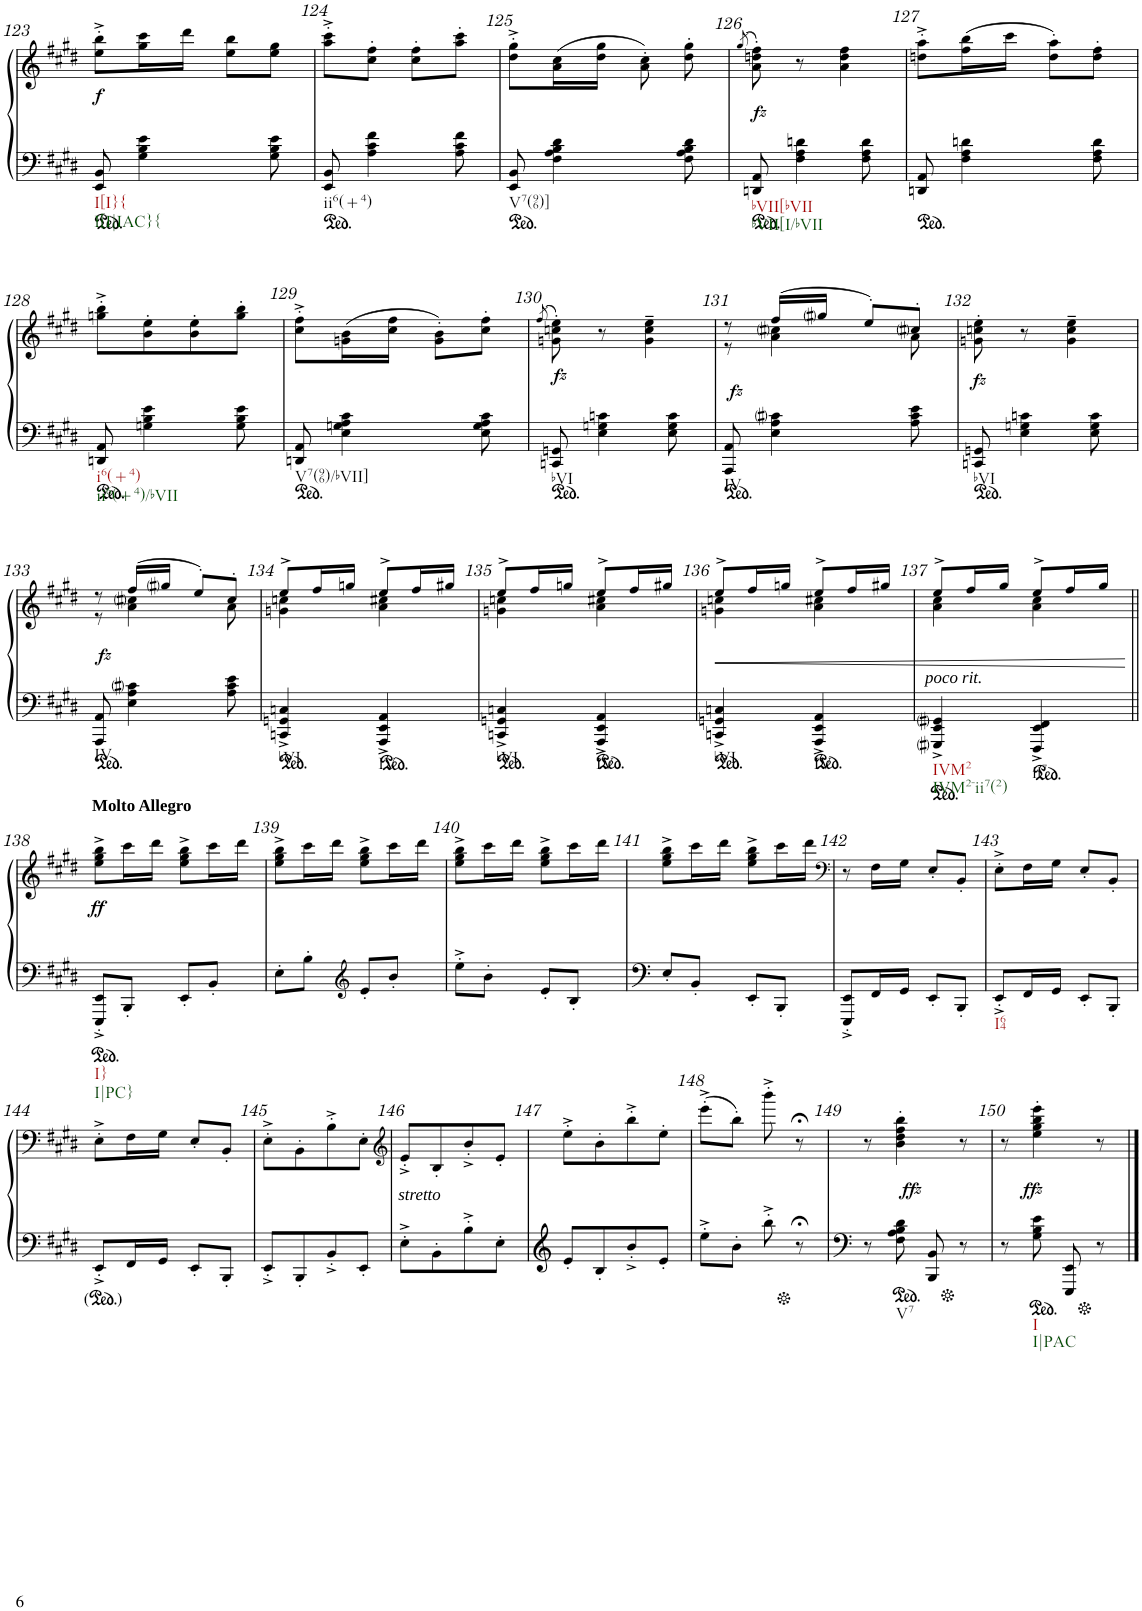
**kern	**kern	**dynam
*part1	*part1	*part1
*staff2	*staff1	*staff1/2
*I"Midi_1	*	*
!!LO:PB:g=z
*clefF4	*clefG2	*
*k[f#c#g#d#]	*k[f#c#g#d#]	*
*M2/4	*M2/4	*
=123	=123	=123
!LO:TX:b:t=I[I}{	!	!
!LO:TX:b:t=I[I|IAC}{	!	!
!	!	!LO:DY:b
8EE/ 8BB/	8ee\'^ 8bb\'^L	f
4G#\ 4B\ 4e\	16gg#\ 16ccc#\L	.
.	16ddd#\JJ	.
.	8ee\ 8bb\L	.
8G#\ 8B\ 8e\	8ee\ 8gg#\J	.
=124	=124	=124
*	*^	*
!LO:TX:b:t=ii6(+4)	!	!	!
8EE/ 8BB/	8aa\'^ 8ccc#\'^L	2ryy	.
4A\ 4c#\ 4f#\	8cc#\' 8ff#\'J	.	.
.	8cc#\' 8ff#\'L	.	.
8A\ 8c#\ 8f#\	8aa\' 8ccc#\'J	.	.
=125	=125	=125	=125
!LO:TX:b:t=V7(96)]	!	!	!
8EE/ 8BB/	8dd#\'^ 8gg#\'^L	2ryy	.
4F#\ 4A\ 4B\ 4d#\	(>16a\ 16cc#\L	.	.
.	16dd#\ 16gg#\JJ	.	.
.	8a\' 8cc#\')	.	.
8F#\ 8A\ 8B\ 8d#\	8dd#\' 8gg#\'	.	.
=126	=126	=126	=126
.	(>8qgg#/	.	.
!LO:TX:b:t=bVII[bVII	!	!	!
!LO:TX:b:t=bVII[I/bVII	!	!	!
!	!	!	!LO:DY:b
8DDn/ 8AA/	8a\' 8ddn\' 8ff#\')	2ryy	fz
4F#\ 4A\ 4dn\	8r	.	.
.	4a\ 4dd\ 4ff#\	.	.
8F#\ 8A\ 8d\	.	.	.
=127	=127	=127	=127
8DDn/ 8AA/	8ddn\'^ 8aa\'^L	2ryy	.
4F#\ 4A\ 4dn\	(>16ff#\ 16bb\L	.	.
.	16ccc#\JJ	.	.
.	8dd\' 8aa\'L)	.	.
8F#\ 8A\ 8d\	8dd\' 8ff#\'J	.	.
!!LO:LB:g=z	!!
=128	=128	=128	=128
!LO:TX:b:t=i6(+4)	!	!	!
!LO:TX:b:t=ii6(+4)/bVII	!	!	!
8DDn/ 8AA/	8ggn\'^ 8bb\'^L	2ryy	.
4Gn\ 4B\ 4e\	8b\' 8ee\'	.	.
.	8b\' 8ee\'	.	.
8G\ 8B\ 8e\	8gg\' 8bb\'J	.	.
=129	=129	=129	=129
!LO:TX:b:t=V7(96)/bVII]	!	!	!
8DDn/ 8AA/	8cc#\'^ 8ff#\'^L	2ryy	.
4E\ 4Gn\ 4A\ 4c#\	(>16gn\ 16b\L	.	.
.	16cc#\ 16ff#\JJ	.	.
.	8g\' 8b\'L)	.	.
8E\ 8G\ 8A\ 8c#\	8cc#\' 8ff#\'J	.	.
=130	=130	=130	=130
.	(>8qff#/	.	.
!LO:TX:b:t=bVI	!	!	!
!	!	!	!LO:DY:b
8CCn/ 8GGn/	8gn\' 8ccn\' 8ee\')	2ryy	fz
4E\ 4Gn\ 4cn\	8r	.	.
.	4g\~ 4cc\~ 4ee\~	.	.
8E\ 8G\ 8c\	.	.	.
=131	=131	=131	=131
!LO:TX:b:t=IV	!	!	!
!	!	!	!LO:DY:a=2
8AAA/ 8AA/	8r	8r	fz
4E\ 4A\ 4c#i\	(>16ff#/LL	4a\ 4cc#i\	.
.	16gg#i/JJ	.	.
.	8ee'/L)	.	.
8A\ 8c#\ 8e\	8cc#i'/J	8a\	.
=132	=132	=132	=132
!LO:TX:b:t=bVI	!	!	!
!	!	!	!LO:DY:b
8CCn/ 8GGn/	8gn\' 8ccn\' 8ee\'	2ryy	fz
4E\ 4Gn\ 4cn\	8r	.	.
.	4g\~ 4cc\~ 4ee\~	.	.
8E\ 8G\ 8c\	.	.	.
!!LO:LB:g=z	!!
=133	=133	=133	=133
!LO:TX:b:t=IV	!	!	!
!	!	!	!LO:DY:a=2
8AAA/ 8AA/	8r	8r	fz
4E\ 4A\ 4c#i\	(>16ff#/LL	4a\ 4cc#i\	.
.	16gg#i/JJ	.	.
.	8ee'/L)	.	.
8A\ 8c#\ 8e\	8cc#'/J	8a\	.
=134	=134	=134	=134
!LO:TX:b:t=bVI	!	!	!
4CCn/^ 4GGn/^ 4Cn/^	8ee^/L	4gn\ 4ccn\	.
.	16ff#/L	.	.
.	16ggn/JJ	.	.
!LO:TX:b:t=IV	!	!	!
4AAA/^ 4EE/^ 4AA/^	8ee^/L	4a\ 4cc#X\	.
.	16ff#/L	.	.
.	16gg#X/JJ	.	.
=135	=135	=135	=135
!LO:TX:b:t=bVI	!	!	!
4CCn/^ 4GGn/^ 4Cn/^	8ee^/L	4gn\ 4ccn\	.
.	16ff#/L	.	.
.	16ggn/JJ	.	.
!LO:TX:b:t=IV	!	!	!
4AAA/^ 4EE/^ 4AA/^	8ee^/L	4a\ 4cc#X\	.
.	16ff#/L	.	.
.	16gg#X/JJ	.	.
=136	=136	=136	=136
!LO:TX:b:t=bVI	!	!	!
!	!	!	!LO:HP:b
4CCn/^ 4GGn/^ 4Cn/^	8ee^/L	4gn\ 4ccn\	<
.	16ff#/L	.	.
.	16ggn/JJ	.	.
!LO:TX:b:t=IV	!	!	!
4AAA/^ 4EE/^ 4AA/^	8ee^/L	4a\ 4cc#X\	.
.	16ff#/L	.	.
.	16gg#X/JJ	.	.
!	!LO:TX:b:i:t=poco rit.	!	!
=137	=137	=137	=137
!LO:TX:b:t=IVM2	!	!	!
!LO:TX:b:t=IVM2-ii7(2)	!	!	!
4GGG#i/^ 4EE/^ 4GG#i/^	8ee^/L	4a\ 4cc#\	.
.	16ff#/L	.	.
.	16gg#/JJ	.	.
!LO:TX:b:t=ii7	!	!	!
4FFF#/^ 4EE/^ 4FF#/^	8ee^/L	4a\ 4cc#\	.
.	16ff#/L	.	.
.	16gg#/JJ	.	.
*	*v	*v	*
.	.	[
!!LO:LB:g=z
=138||	=138||	=138||
*	*^	*
!	!LO:TX:a:B:t=Molto Allegro	!	!
!LO:TX:b:t=I}	!	!	!
!LO:TX:b:t=I|PC}	!	!	!
!	!	!	!LO:DY:b
8EEE/'^ 8EE/'^L	8ee\^ 8gg#\^ 8bb\^L	2ryy	ff
8BBB'/J	16ccc#\L	.	.
.	16ddd#\JJ	.	.
8EE'/L	8ee\^ 8gg#\^ 8bb\^L	.	.
8BB'/J	16ccc#\L	.	.
.	16ddd#\JJ	.	.
=139	=139	=139	=139
8E'\L	8ee\^ 8gg#\^ 8bb\^L	2ryy	.
8B'\J	16ccc#\L	.	.
.	16ddd#\JJ	.	.
*clefG2	*	*	*
8e'/L	8ee\^ 8gg#\^ 8bb\^L	.	.
8b'/J	16ccc#\L	.	.
.	16ddd#\JJ	.	.
*	*v	*v	*
=140	=140	=140
8ee'^\L	8ee\^ 8gg#\^ 8bb\^L	.
8b'\J	16ccc#\L	.
.	16ddd#\JJ	.
8e'/L	8ee\^ 8gg#\^ 8bb\^L	.
8B'/J	16ccc#\L	.
.	16ddd#\JJ	.
=141	=141	=141
8E'/L	8ee\^ 8gg#\^ 8bb\^L	.
8BB'/J	16ccc#\L	.
.	16ddd#\JJ	.
8EE'/L	8ee\^ 8gg#\^ 8bb\^L	.
8BBB'/J	16ccc#\L	.
.	16ddd#\JJ	.
=142	=142	=142
*	*clefF4	*
8EEE/'^ 8EE/'^L	8r	.
16FF#/L	16F#\LL	.
16GG#/JJ	16G#\JJ	.
8EE'/L	8E'/L	.
8BBB'/J	8BB'/J	.
=143	=143	=143
!LO:TX:b:t=I64	!	!
8EE'^/L	8E'^\L	.
16FF#/L	16F#\L	.
16GG#/JJ	16G#\JJ	.
8EE'/L	8E'/L	.
8BBB'/J	8BB'/J	.
!!LO:LB:g=z
=144	=144	=144
8EE'^/L	8E'^\L	.
16FF#/L	16F#\L	.
16GG#/JJ	16G#\JJ	.
8EE'/L	8E'/L	.
8BBB'/J	8BB'/J	.
=145	=145	=145
8EE'^/L	8E'^\L	.
8BBB'/	8BB'\	.
8BB'^/	8B'^\	.
8EE'/J	8E'\J	.
=146	=146	=146
*	*clefG2	*
!	!LO:TX:b:i:t=stretto	!
8E'^\L	8e'^/L	.
8BB'\	8B'/	.
8B'^\	8b'^/	.
8E'\J	8e'/J	.
=147	=147	=147
8e'/L	8ee'^\L	.
8B'/	8b'\	.
8b'^/	8bb'^\	.
8e'/J	8ee'\J	.
=148	=148	=148
8ee'^\L	(>8eee'^\L	.
8b'\J	8bb'\J)	.
8bb'^\	8bbb'^\	.
8r;<	8r;<	.
=149	=149	=149
8r	8r	.
!LO:TX:b:t=V7	!	!
!	!	!LO:DY:b
8F#\ 8A\ 8B\ 8d#\	4b\' 4dd#\' 4ff#\' 4bb\'	other-dynamics
8BBB/ 8BB/	.	.
8r	8r	.
=150	=150	=150
8r	8r	.
!LO:TX:b:t=I	!	!
!LO:TX:b:t=I|PAC	!	!
!	!	!LO:DY:b
8G#\ 8B\ 8e\	4ee\' 4gg#\' 4bb\' 4eee\'	other-dynamics
8EEE/ 8EE/	.	.
8r	8r	.
==	==	==
*-	*-	*-
